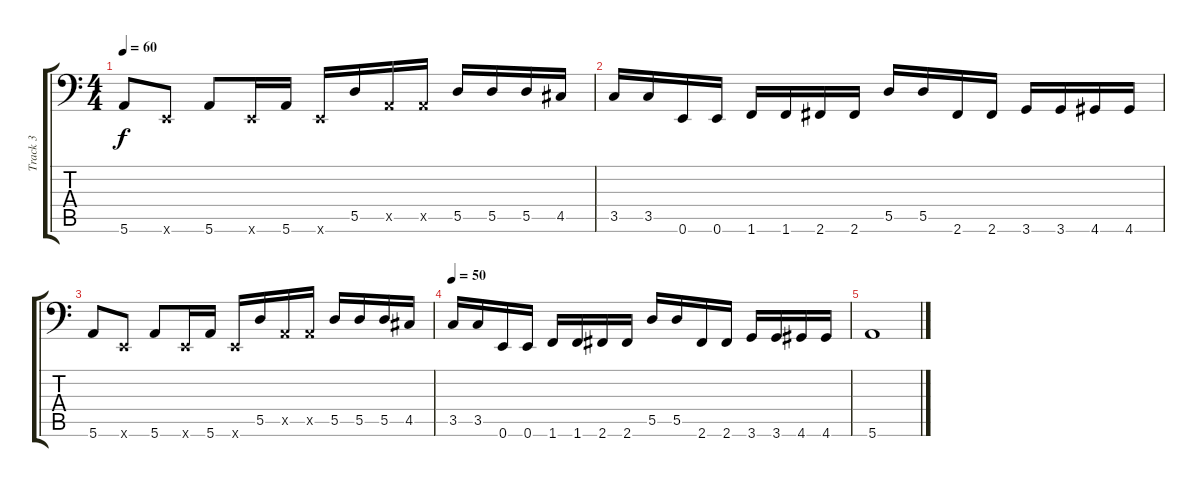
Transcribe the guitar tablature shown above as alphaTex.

\track ("Track 3" "Track 3") {instrument electricbassfinger}
\staff {score tabs}
\tuning (E3 B2 G2 D2 A1 E1) {hide}
\ts (4 4)
\tempo 60
\clef f4
\ks c
5.6.8{dy f} 0.6{x}.8 5.6.8 0.6{x}.16 5.6.16 0.6{x}.16 5.5.16 0.5{x}.16 0.5{x}.16 5.5.16 5.5.16 5.5.16 4.5.16 |
3.5.16 3.5.16 0.6.16 0.6.16 1.6.16 1.6.16 2.6.16 2.6.16 5.5.16 5.5.16 2.6.16 2.6.16 3.6.16 3.6.16 4.6.16 4.6.16 |
5.6.8 0.6{x}.8 5.6.8 0.6{x}.16 5.6.16 0.6{x}.16 5.5.16 0.5{x}.16 0.5{x}.16 5.5.16 5.5.16 5.5.16 4.5.16 |
\tempo 50
3.5.16 3.5.16 0.6.16 0.6.16 1.6.16 1.6.16 2.6.16 2.6.16 5.5.16 5.5.16 2.6.16 2.6.16 3.6.16 3.6.16 4.6.16 4.6.16 |
5.6.1
